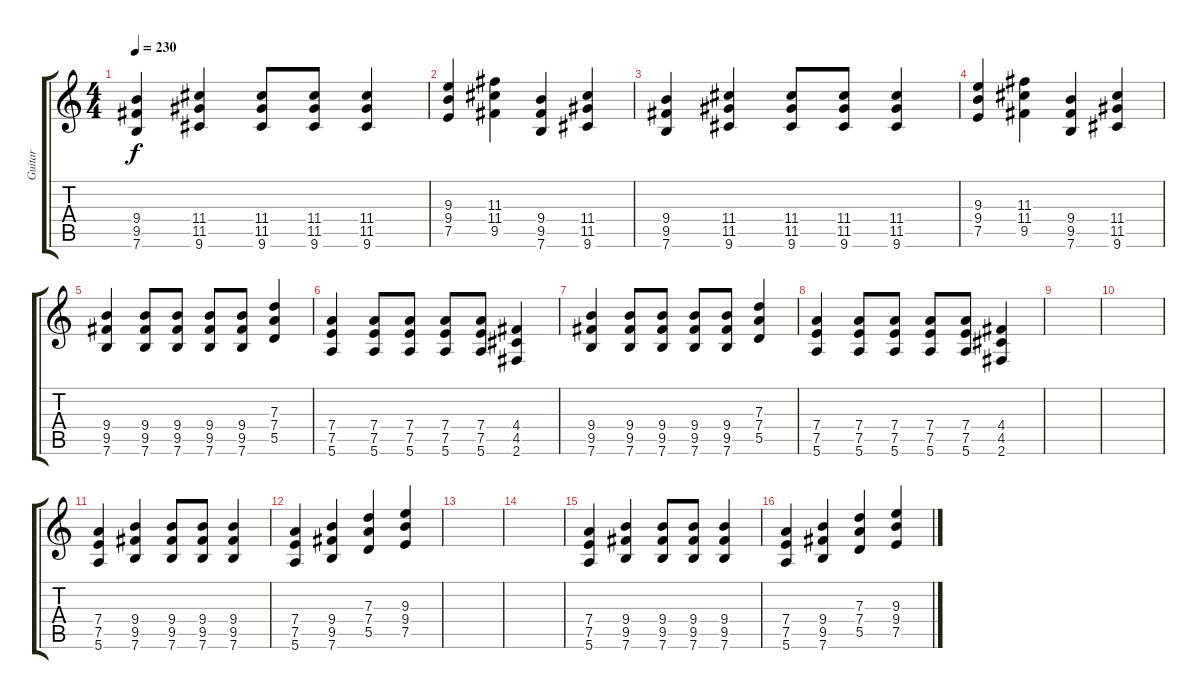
\track ("Guitar" "Guitar") {instrument distortionguitar}
\staff {score tabs}
\tuning (E4 B3 G3 D3 A2 E2) {hide}
\ts (4 4)
\tempo 230
\clef g2
\ks c
(9.4 9.5 7.6).4{dy f} (11.4 11.5 9.6).4 (11.4 11.5 9.6).8 (11.4 11.5 9.6).8 (11.4 11.5 9.6).4 |
(9.3 9.4 7.5).4 (11.3 11.4 9.5).4 (9.4 9.5 7.6).4 (11.4 11.5 9.6).4 |
(9.4 9.5 7.6).4 (11.4 11.5 9.6).4 (11.4 11.5 9.6).8 (11.4 11.5 9.6).8 (11.4 11.5 9.6).4 |
(9.3 9.4 7.5).4 (11.3 11.4 9.5).4 (9.4 9.5 7.6).4 (11.4 11.5 9.6).4 |
(9.4 9.5 7.6).4 (9.4 9.5 7.6).8 (9.4 9.5 7.6).8 (9.4 9.5 7.6).8 (9.4 9.5 7.6).8 (7.3 7.4 5.5).4 |
(7.4 7.5 5.6).4 (7.4 7.5 5.6).8 (7.4 7.5 5.6).8 (7.4 7.5 5.6).8 (7.4 7.5 5.6).8 (4.4 4.5 2.6).4 |
(9.4 9.5 7.6).4 (9.4 9.5 7.6).8 (9.4 9.5 7.6).8 (9.4 9.5 7.6).8 (9.4 9.5 7.6).8 (7.3 7.4 5.5).4 |
(7.4 7.5 5.6).4 (7.4 7.5 5.6).8 (7.4 7.5 5.6).8 (7.4 7.5 5.6).8 (7.4 7.5 5.6).8 (4.4 4.5 2.6).4 |
|
|
(7.4 7.5 5.6).4 (9.4 9.5 7.6).4 (9.4 9.5 7.6).8 (9.4 9.5 7.6).8 (9.4 9.5 7.6).4 |
(7.4 7.5 5.6).4 (9.4 9.5 7.6).4 (7.3 7.4 5.5).4 (9.3 9.4 7.5).4 |
|
|
(7.4 7.5 5.6).4 (9.4 9.5 7.6).4 (9.4 9.5 7.6).8 (9.4 9.5 7.6).8 (9.4 9.5 7.6).4 |
(7.4 7.5 5.6).4 (9.4 9.5 7.6).4 (7.3 7.4 5.5).4 (9.3 9.4 7.5).4
